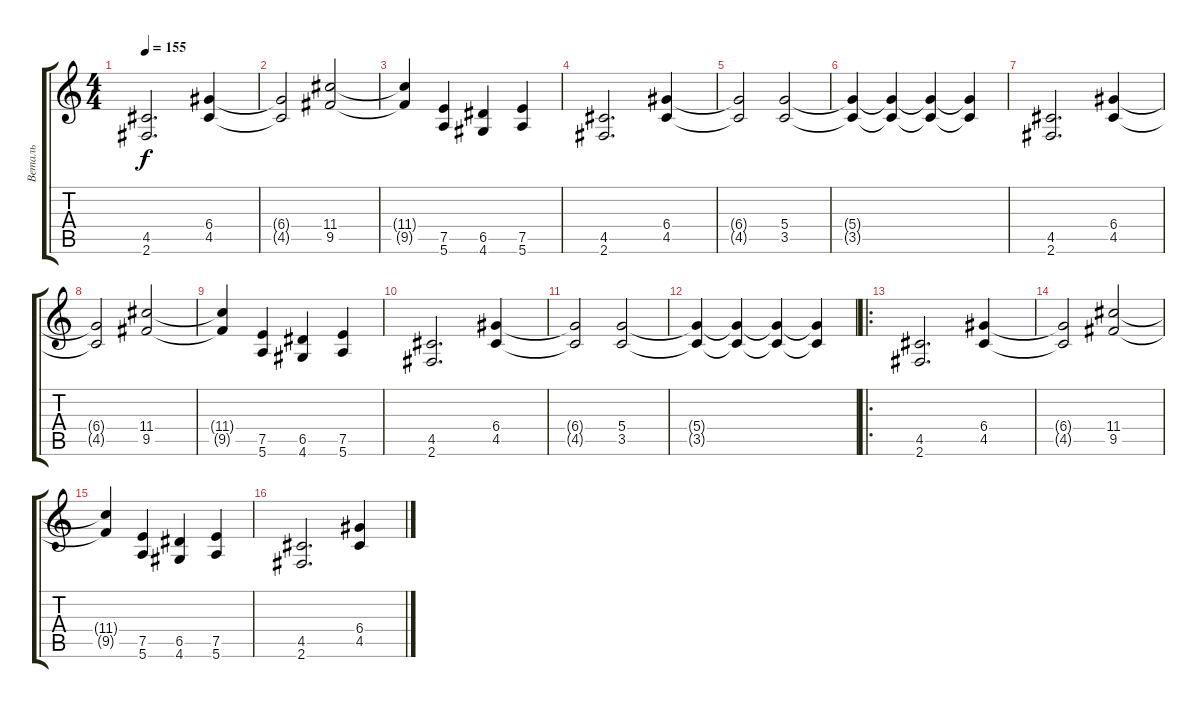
\track ("Веталь" "Веталь") {instrument distortionguitar}
\staff {score tabs}
\tuning (E4 B3 G3 D3 A2 E2) {hide}
\ts (4 4)
\tempo 155
\clef g2
\ks c
(4.5 2.6).2{d dy f instrument distortionguitar} (6.4 4.5).4 |
(6.4{t} 4.5{t}).2 (11.4 9.5).2 |
(11.4{t} 9.5{t}).4 (7.5 5.6).4 (6.5 4.6).4 (7.5 5.6).4 |
(4.5 2.6).2{d} (6.4 4.5).4 |
(6.4{t} 4.5{t}).2 (5.4 3.5).2 |
(5.4{t} 3.5{t}).4 (5.4{t} 3.5{t}).4 (5.4{t} 3.5{t}).4 (5.4{t} 3.5{t}).4 |
(4.5 2.6).2{d} (6.4 4.5).4 |
(6.4{t} 4.5{t}).2 (11.4 9.5).2 |
(11.4{t} 9.5{t}).4 (7.5 5.6).4 (6.5 4.6).4 (7.5 5.6).4 |
(4.5 2.6).2{d} (6.4 4.5).4 |
(6.4{t} 4.5{t}).2 (5.4 3.5).2 |
(5.4{t} 3.5{t}).4 (5.4{t} 3.5{t}).4 (5.4{t} 3.5{t}).4 (5.4{t} 3.5{t}).4 |
\ro
(4.5 2.6).2{d} (6.4 4.5).4 |
(6.4{t} 4.5{t}).2 (11.4 9.5).2 |
(11.4{t} 9.5{t}).4 (7.5 5.6).4 (6.5 4.6).4 (7.5 5.6).4 |
(4.5 2.6).2{d} (6.4 4.5).4
